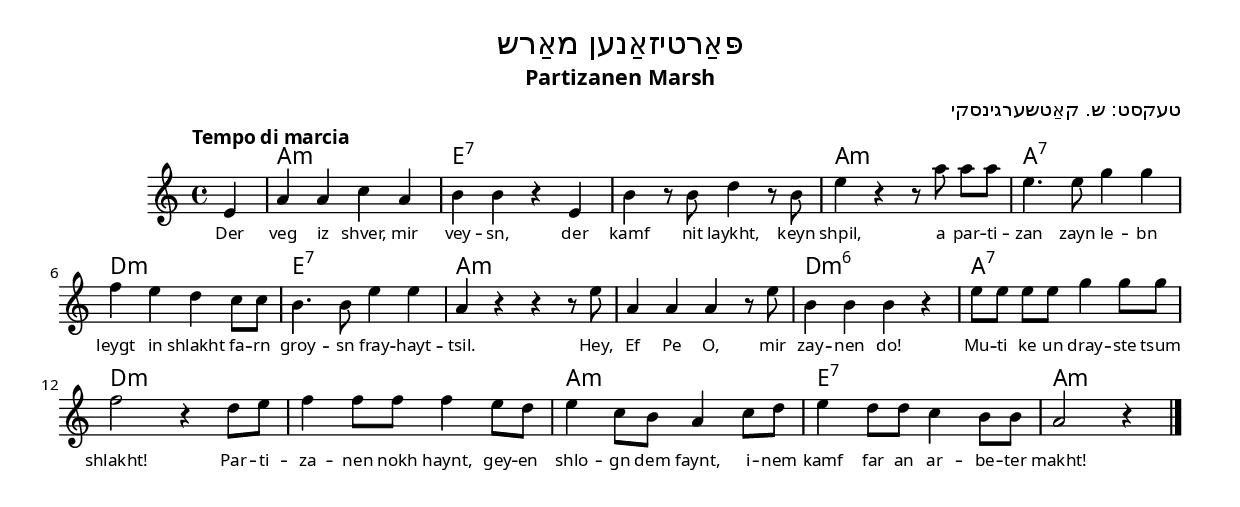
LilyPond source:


\header {
  poet = "טעקסט: ש. קאַטשערגינסקי"
  title = "פּאַרטיזאַנען מאַרש"
  subtitle = "Partizanen Marsh"
  }
\version "2.18.2"
\language "english"
#(set-global-staff-size 17)

end =
  #(define-music-function
    (parser location signature)
    (fraction?)
  #{
    \once \omit Staff.TimeSignature \time #signature
  #})

\layout {
  \context {  % Use Typewriter font for chord symbols
    \ChordNames {
      \set chordChanges = ##t
      \override ChordName.font-family = #'typewriter
      }
    }
  \context {  % Change font size for lyrics
    \Lyrics {
      \override LyricText.font-size = #'-1
      }
    }
  \context {  % Beam according to rhythm
    \Staff {
      \set Timing.beamExceptions = #'()
      }
    }
  }

\paper {      % Load fonts
  fonts = #
  (make-pango-font-tree
   "Linux Libertine"
   "Linux Biolinum"
   "Courier 10 Pitch"
   (/ (* staff-height pt) 2.5)
    )
  bookTitleMarkup = \markup {
    \override #'(baseline-skip . 3.5)
    \column {
      \fill-line { \fromproperty #'header:dedication }
      \override #'(baseline-skip . 3.5)
      \column {
        \fill-line {
          \override #'(font-name . "Drugulin CLM")
          \huge \larger \larger \bold
          \fromproperty #'header:title
          }
        \fill-line {
          \large \bold
          \fromproperty #'header:subtitle
          }
        \fill-line {
          \smaller \bold
          \fromproperty #'header:subsubtitle
          }
        \fill-line {
          \fromproperty #'header:meter
          \fromproperty #'header:arranger
          }
          \fill-line {
          \override #'(font-name . "Drugulin CLM")
          \fromproperty #'header:composer
          { \large \bold \fromproperty #'header:instrument }
          \override #'(font-name . "Drugulin CLM")
          \fromproperty #'header:poet
          }
        }
      }
    }
    scoreTitleMarkup = \markup {
      \column {
      \on-the-fly \print-all-headers { \bookTitleMarkup \hspace #1 }
      \fill-line {
        \null
        \override #'(font-name . "Drugulin CLM")
        \huge
        \lower #5
        \fromproperty #'header:piece
        }
      }
    }
  }

mel = \relative a'{ 
  \partial 4 e4 | 
  a a c a |
  b b4 r4 e, |
  b' r8 b d4 r8 b |
  e4 r r8 a a a |
  e4. e8 g4 g |
  f e d c8 c |
  b4. b8 e4 e |
  a, r r r8 e' |
  a,4 a a r8 e' |
  b4 b b r |
  e8 e e e g4 g8 g |
  f2 r4 d8 e |
  f4 f8 f f4 e8 d |
  e4 c8 b a4 c8 d |
  e4 d8 d c4 b8 b |
  \end 3/4 a2 r4  
}

acc = \chordmode { 
  \partial 4 s4 |
  a1:m |
  e:7 |
  e:7 |
  a:m |
  a:7 |
  d:m |
  e:7 |
  a:m |
  a:m |
  d:m6 |
  a:7 |
  d:m |
  d:m |
  a:m |
  e:7 |
  a2.:m
}

\score {
  <<
    \new ChordNames {
        \acc
    }
    \new Staff {
      \clef treble
      \key a \minor
      \time 4/4
      \tempo "Tempo di marcia"
      \new Voice = "melody" {
        \mel
        \bar "|."
      }
    }
    \new Lyrics \lyricsto "melody" {
      Der veg iz shver, mir vey -- sn,
      der kamf nit laykht, keyn shpil, 
      a par -- ti -- zan zayn le -- bn leygt in shlakht
      fa -- rn groy -- sn fray -- hayt -- tsil.
      Hey, Ef Pe O, mir zay -- nen do!
      Mu -- ti ke un dray -- ste tsum shlakht!
      Par -- ti -- za -- nen nokh haynt,
      gey -- en shlo -- gn dem faynt,
      i -- nem kamf far an ar -- be -- ter makht!
    }
  >>
}

